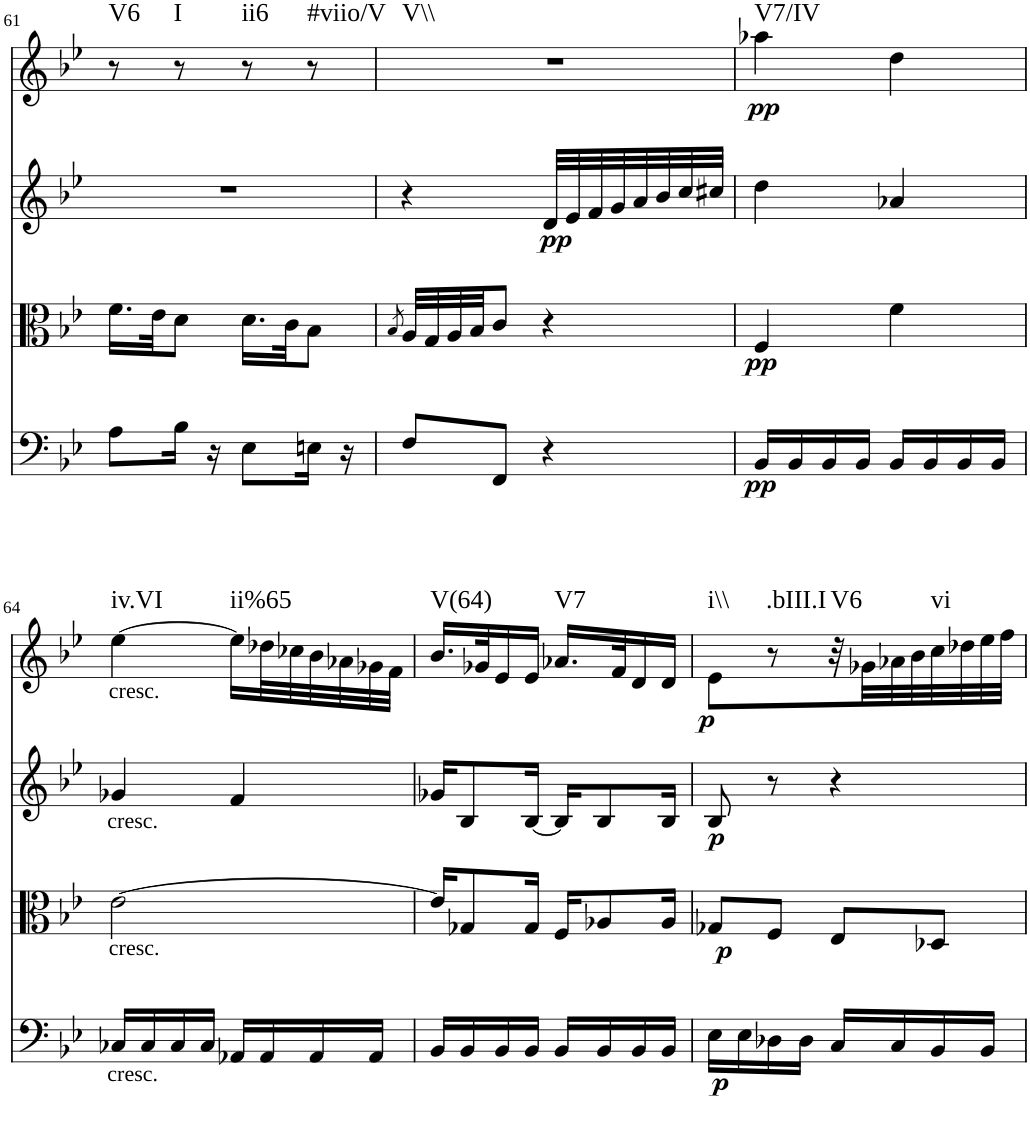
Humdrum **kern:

**kern	**dynam	**kern	**dynam	**kern	**dynam	**kern	**dynam	**harte
*part4	*part4	*part3	*part3	*part2	*part2	*part1	*part1	*part1
*staff4	*staff4	*staff3	*staff3	*staff2	*staff2	*staff1	*staff1	*
*I"Violoncello	*	*I"Viola	*	*I"Violin II	*	*I"Violin I	*	*
!!LO:PB:g=z
*clefF4	*	*clefC3	*	*clefG2	*	*clefG2	*	*
*k[b-e-]	*	*k[b-e-]	*	*k[b-e-]	*	*k[b-e-]	*	*
*M2/4	*	*M2/4	*	*M2/4	*	*M2/4	*	*
=61	=61	=61	=61	=61	=61	=61	=61	=61
!	!	!	!	!	!	!	!	!LO:H:kt=V6
8A\L	.	16.f\LL	.	2r	.	8r	.	N
.	.	32e-\JK	.	.	.	.	.	.
!	!	!	!	!	!	!	!	!LO:H:kt=I
16B-\Jk	.	8d\J	.	.	.	8r	.	N
16r	.	.	.	.	.	.	.	.
!	!	!	!	!	!	!	!	!LO:H:kt=ii6
8E-\L	.	16.d\LL	.	.	.	8r	.	N
.	.	32c\JK	.	.	.	.	.	.
!	!	!	!	!	!	!	!	!LO:H:kt=#viio/V
16En\Jk	.	8B-\J	.	.	.	8r	.	N
16r	.	.	.	.	.	.	.	.
=62	=62	=62	=62	=62	=62	=62	=62	=62
.	.	8qB-/	.	.	.	.	.	.
!	!	!	!	!	!	!	!	!LO:H:kt=V\\
8F/L	.	32A/LLL	.	4r	.	2r	.	N
.	.	32G/	.	.	.	.	.	.
.	.	32A/	.	.	.	.	.	.
.	.	32B-/JJ	.	.	.	.	.	.
8FF/J	.	8c/J	.	.	.	.	.	.
!	!	!	!	!	!LO:DY:b	!	!	!
4r	.	4r	.	32d/LLL	pp	.	.	.
.	.	.	.	32e-/	.	.	.	.
.	.	.	.	32f/	.	.	.	.
.	.	.	.	32g/	.	.	.	.
.	.	.	.	32a/	.	.	.	.
.	.	.	.	32b-/	.	.	.	.
.	.	.	.	32cc/	.	.	.	.
.	.	.	.	32cc#X/JJJ	.	.	.	.
=63	=63	=63	=63	=63	=63	=63	=63	=63
!	!LO:DY:b	!	!LO:DY:b	!	!	!	!LO:DY:b	!LO:H:kt=V7/IV
16BB-/LL	pp	4F/	pp	4dd\	.	4aa-X\	pp	N
16BB-/	.	.	.	.	.	.	.	.
16BB-/	.	.	.	.	.	.	.	.
16BB-/JJ	.	.	.	.	.	.	.	.
16BB-/LL	.	4f\	.	4a-X/	.	4dd\	.	.
16BB-/	.	.	.	.	.	.	.	.
16BB-/	.	.	.	.	.	.	.	.
16BB-/JJ	.	.	.	.	.	.	.	.
!!LO:LB:g=z
=64	=64	=64	=64	=64	=64	=64	=64	=64
!	!	!	!	!	!	!LO:TX:b:t=cresc.	!	!
!	!	!	!	!LO:TX:b:t=cresc.	!	!	!	!
!	!	!LO:TX:b:t=cresc.	!	!	!	!	!	!
!LO:TX:b:t=cresc.	!	!	!	!	!	!	!	!LO:H:kt=iv.VI
16C-X/LL	.	[2e-\	.	4g-X/	.	[4ee-\	.	N
16C-/	.	.	.	.	.	.	.	.
16C-/	.	.	.	.	.	.	.	.
16C-/JJ	.	.	.	.	.	.	.	.
!	!	!	!	!	!	!	!	!LO:H:kt=ii%65
16AA-X/LL	.	.	.	4f/	.	16ee-\LL]	.	N
16AA-/	.	.	.	.	.	32dd-X\L	.	.
.	.	.	.	.	.	32cc-X\	.	.
16AA-/	.	.	.	.	.	32b-\	.	.
.	.	.	.	.	.	32a-X\	.	.
16AA-/JJ	.	.	.	.	.	32g-X\	.	.
.	.	.	.	.	.	32f\JJJ	.	.
=65	=65	=65	=65	=65	=65	=65	=65	=65
!	!	!	!	!	!	!	!	!LO:H:kt=V(64)
16BB-/LL	.	16e-/KL]	.	16g-X/KL	.	16.b-/LL	.	N
16BB-/	.	8G-X/	.	8B-/	.	.	.	.
.	.	.	.	.	.	32g-X/K	.	.
16BB-/	.	.	.	.	.	16e-/	.	.
16BB-/JJ	.	16G-/Jk	.	[16B-/Jk	.	16e-/JJ	.	.
!	!	!	!	!	!	!	!	!LO:H:kt=V7
16BB-/LL	.	16F/KL	.	16B-/KL]	.	16.a-X/LL	.	N
16BB-/	.	8A-X/	.	8B-/	.	.	.	.
.	.	.	.	.	.	32f/K	.	.
16BB-/	.	.	.	.	.	16d/	.	.
16BB-/JJ	.	16A-/Jk	.	16B-/Jk	.	16d/JJ	.	.
=66	=66	=66	=66	=66	=66	=66	=66	=66
!	!LO:DY:b	!	!LO:DY:b	!	!LO:DY:b	!	!LO:DY:b	!LO:H:kt=i\\
16E-\LL	p	8G-X/L	p	8B-/	p	8e-\L	p	N
16E-\	.	.	.	.	.	.	.	.
!	!	!	!	!	!	!	!	!LO:H:kt=.bIII.I
16D-X\	.	8F/J	.	8r	.	8r	.	N
16D-\JJ	.	.	.	.	.	.	.	.
!	!	!	!	!	!	!	!	!LO:H:kt=V6
16C/LL	.	8E-/L	.	4r	.	32r	.	N
.	.	.	.	.	.	32g-X\	.	.
16C/	.	.	.	.	.	32a-X\	.	.
.	.	.	.	.	.	32b-\	.	.
!	!	!	!	!	!	!	!	!LO:H:kt=vi
16BB-/	.	8D-X/J	.	.	.	32cc\	.	N
.	.	.	.	.	.	32dd-X\	.	.
16BB-/JJ	.	.	.	.	.	32ee-\	.	.
.	.	.	.	.	.	32ff\JJJ	.	.
=	=	=	=	=	=	=	=	=
*-	*-	*-	*-	*-	*-	*-	*-	*-
